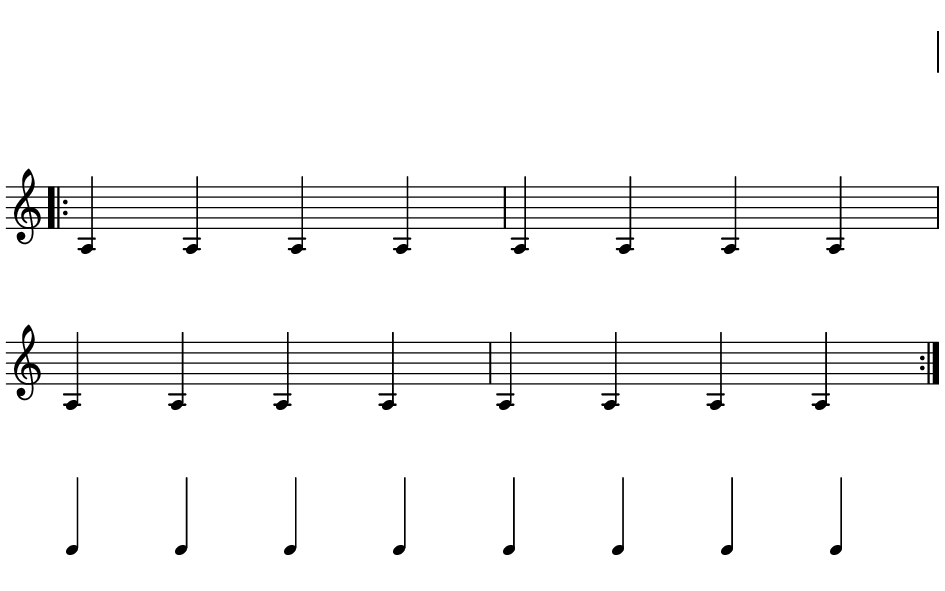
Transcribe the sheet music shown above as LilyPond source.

\version "2.20.0"

\paper{
  paper-width = 160
  paper-height = 100

  top-margin = 0
  bottom-margin = 0
  left-margin = 1
  right-margin = 1
  
  system-system-spacing =
  #'((basic-distance . 15)  %this controls space between lines default = 12
      (minimum-distance . 8)
      (padding . 1)
      (stretchability . 60)) 

}

\book {

  \header {
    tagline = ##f
  }

  \score {

    <<

      \override Score.BarNumber.break-visibility = ##(#f #f #f)

      \new Staff \with {
        \omit TimeSignature
        % \omit BarLine
        %\omit Clef
        \omit KeySignature
        \override StaffSymbol.thickness = #1
        % \accidentalStyle dodecaphonic
      }

      {
        \time 4/4
        %\override TupletBracket.bracket-visibility = ##t
        \override TupletBracket.bracket-visibility = ##f
        \override TupletNumber.visibility = ##f
        %S\set tupletFullLength = ##t
        \override NoteHead.font-size = #-1
        \override Stem.details.beamed-lengths = #'(7)
        \override Stem.details.lengths = #'(7)
        \override NoteColumn.accent-skip = ##t
        %\stopStaff
        %\once \override TupletNumber #'text = "7:4"
        
        
        \stopStaff
        \override NoteHead.transparent = ##t
        \override NoteHead.no-ledgers = ##t 
        \override Script.transparent = ##t
        \override Stem.transparent = ##t  
        \override TupletBracket.bracket-visibility = ##f
        \override TupletNumber.transparent = ##t
        \override Staff.Clef.transparent =##t
        \override Staff.BarLine.transparent =##t
        c'4c'c'c'c'c'c'c'
        
        
        
        
        
        \startStaff
        \override NoteHead.transparent = ##f
        \override NoteHead.no-ledgers = ##f
        \override Script.transparent = #f
        \override Stem.transparent = ##f
        \override TupletBracket.bracket-visibility = ##t
        \override TupletNumber.transparent = ##f
        \override Staff.Clef.transparent =##f
        \override Staff.BarLine.transparent =##f
 
        \repeat volta 2{
         %c'4c'c'c' c'c'c'c' c'c'c'c' c'c'c'c'
         %gis4 gis gis gis  gis gis gis gis  gis gis gis gis  gis gis gis gis
         a4 a a a    a a a a    a a a a    a a a a
        } 
        
        
        
       
        
        
        \stopStaff
        \override Staff.Clef.transparent =##t
        c'4c'c'c'c'c'c'c'
        
      }

    >>

    \layout{
      \context {
        \Score
        proportionalNotationDuration = #(ly:make-moment 1/20)
        %proportionalNotationDuration = #(ly:make-moment 1/28)
        %proportionalNotationDuration = #(ly:make-moment 1/8)
        %\override SpacingSpanner.uniform-stretching = ##t
        %  \override SpacingSpanner.strict-note-spacing = ##t
        %  \override SpacingSpanner.strict-grace-spacing = ##t
        \override Beam.breakable = ##t
        \override Glissando.breakable = ##t
        \override TextSpanner.breakable = ##t
        \override NoteHead.no-ledgers = ##t 
      }

      indent = 0
      line-width = 158
      #(layout-set-staff-size 20)
      \hide Stem
      \hide NoteHead
      \hide LedgerLineSpanner
      \hide TupletNumber 
    }

    \midi{}

  }
}

